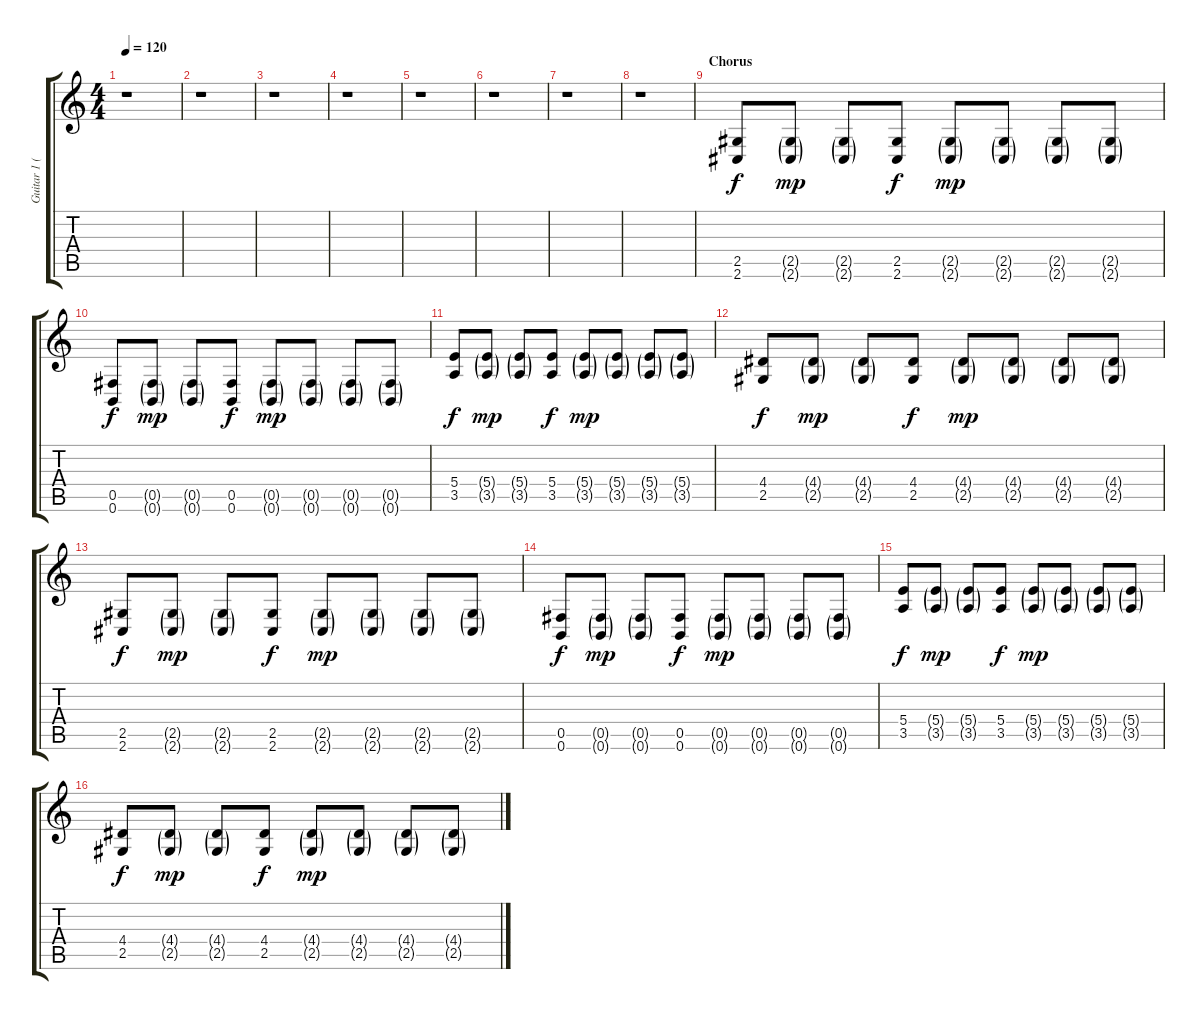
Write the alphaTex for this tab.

\track ("Guitar 1 (M.Rohringer)" "Guitar 1 (") {instrument distortionguitar}
\staff {score tabs}
\tuning (Db4 Ab3 E3 B2 Gb2 B1) {hide}
\ts (4 4)
\tempo 120
\clef g2
\ks c
r.1{dy mp} |
r.1 |
r.1 |
r.1 |
r.1 |
r.1 |
r.1 |
r.1 |
\section ("" "Chorus")
(2.5 2.6).8{dy f} (2.5{g} 2.6{g}).8{dy mp} (2.5{g} 2.6{g}).8 (2.5 2.6).8{dy f} (2.5{g} 2.6{g}).8{dy mp} (2.5{g} 2.6{g}).8 (2.5{g} 2.6{g}).8 (2.5{g} 2.6{g}).8 |
(0.5 0.6).8{dy f} (0.5{g} 0.6{g}).8{dy mp} (0.5{g} 0.6{g}).8 (0.5 0.6).8{dy f} (0.5{g} 0.6{g}).8{dy mp} (0.5{g} 0.6{g}).8 (0.5{g} 0.6{g}).8 (0.5{g} 0.6{g}).8 |
(5.4 3.5).8{dy f} (5.4{g} 3.5{g}).8{dy mp} (5.4{g} 3.5{g}).8 (5.4 3.5).8{dy f} (5.4{g} 3.5{g}).8{dy mp} (5.4{g} 3.5{g}).8 (5.4{g} 3.5{g}).8 (5.4{g} 3.5{g}).8 |
(4.4 2.5).8{dy f} (4.4{g} 2.5{g}).8{dy mp} (4.4{g} 2.5{g}).8 (4.4 2.5).8{dy f} (4.4{g} 2.5{g}).8{dy mp} (4.4{g} 2.5{g}).8 (4.4{g} 2.5{g}).8 (4.4{g} 2.5{g}).8 |
(2.5 2.6).8{dy f} (2.5{g} 2.6{g}).8{dy mp} (2.5{g} 2.6{g}).8 (2.5 2.6).8{dy f} (2.5{g} 2.6{g}).8{dy mp} (2.5{g} 2.6{g}).8 (2.5{g} 2.6{g}).8 (2.5{g} 2.6{g}).8 |
(0.5 0.6).8{dy f} (0.5{g} 0.6{g}).8{dy mp} (0.5{g} 0.6{g}).8 (0.5 0.6).8{dy f} (0.5{g} 0.6{g}).8{dy mp} (0.5{g} 0.6{g}).8 (0.5{g} 0.6{g}).8 (0.5{g} 0.6{g}).8 |
(5.4 3.5).8{dy f} (5.4{g} 3.5{g}).8{dy mp} (5.4{g} 3.5{g}).8 (5.4 3.5).8{dy f} (5.4{g} 3.5{g}).8{dy mp} (5.4{g} 3.5{g}).8 (5.4{g} 3.5{g}).8 (5.4{g} 3.5{g}).8 |
(4.4 2.5).8{dy f} (4.4{g} 2.5{g}).8{dy mp} (4.4{g} 2.5{g}).8 (4.4 2.5).8{dy f} (4.4{g} 2.5{g}).8{dy mp} (4.4{g} 2.5{g}).8 (4.4{g} 2.5{g}).8 (4.4{g} 2.5{g}).8
